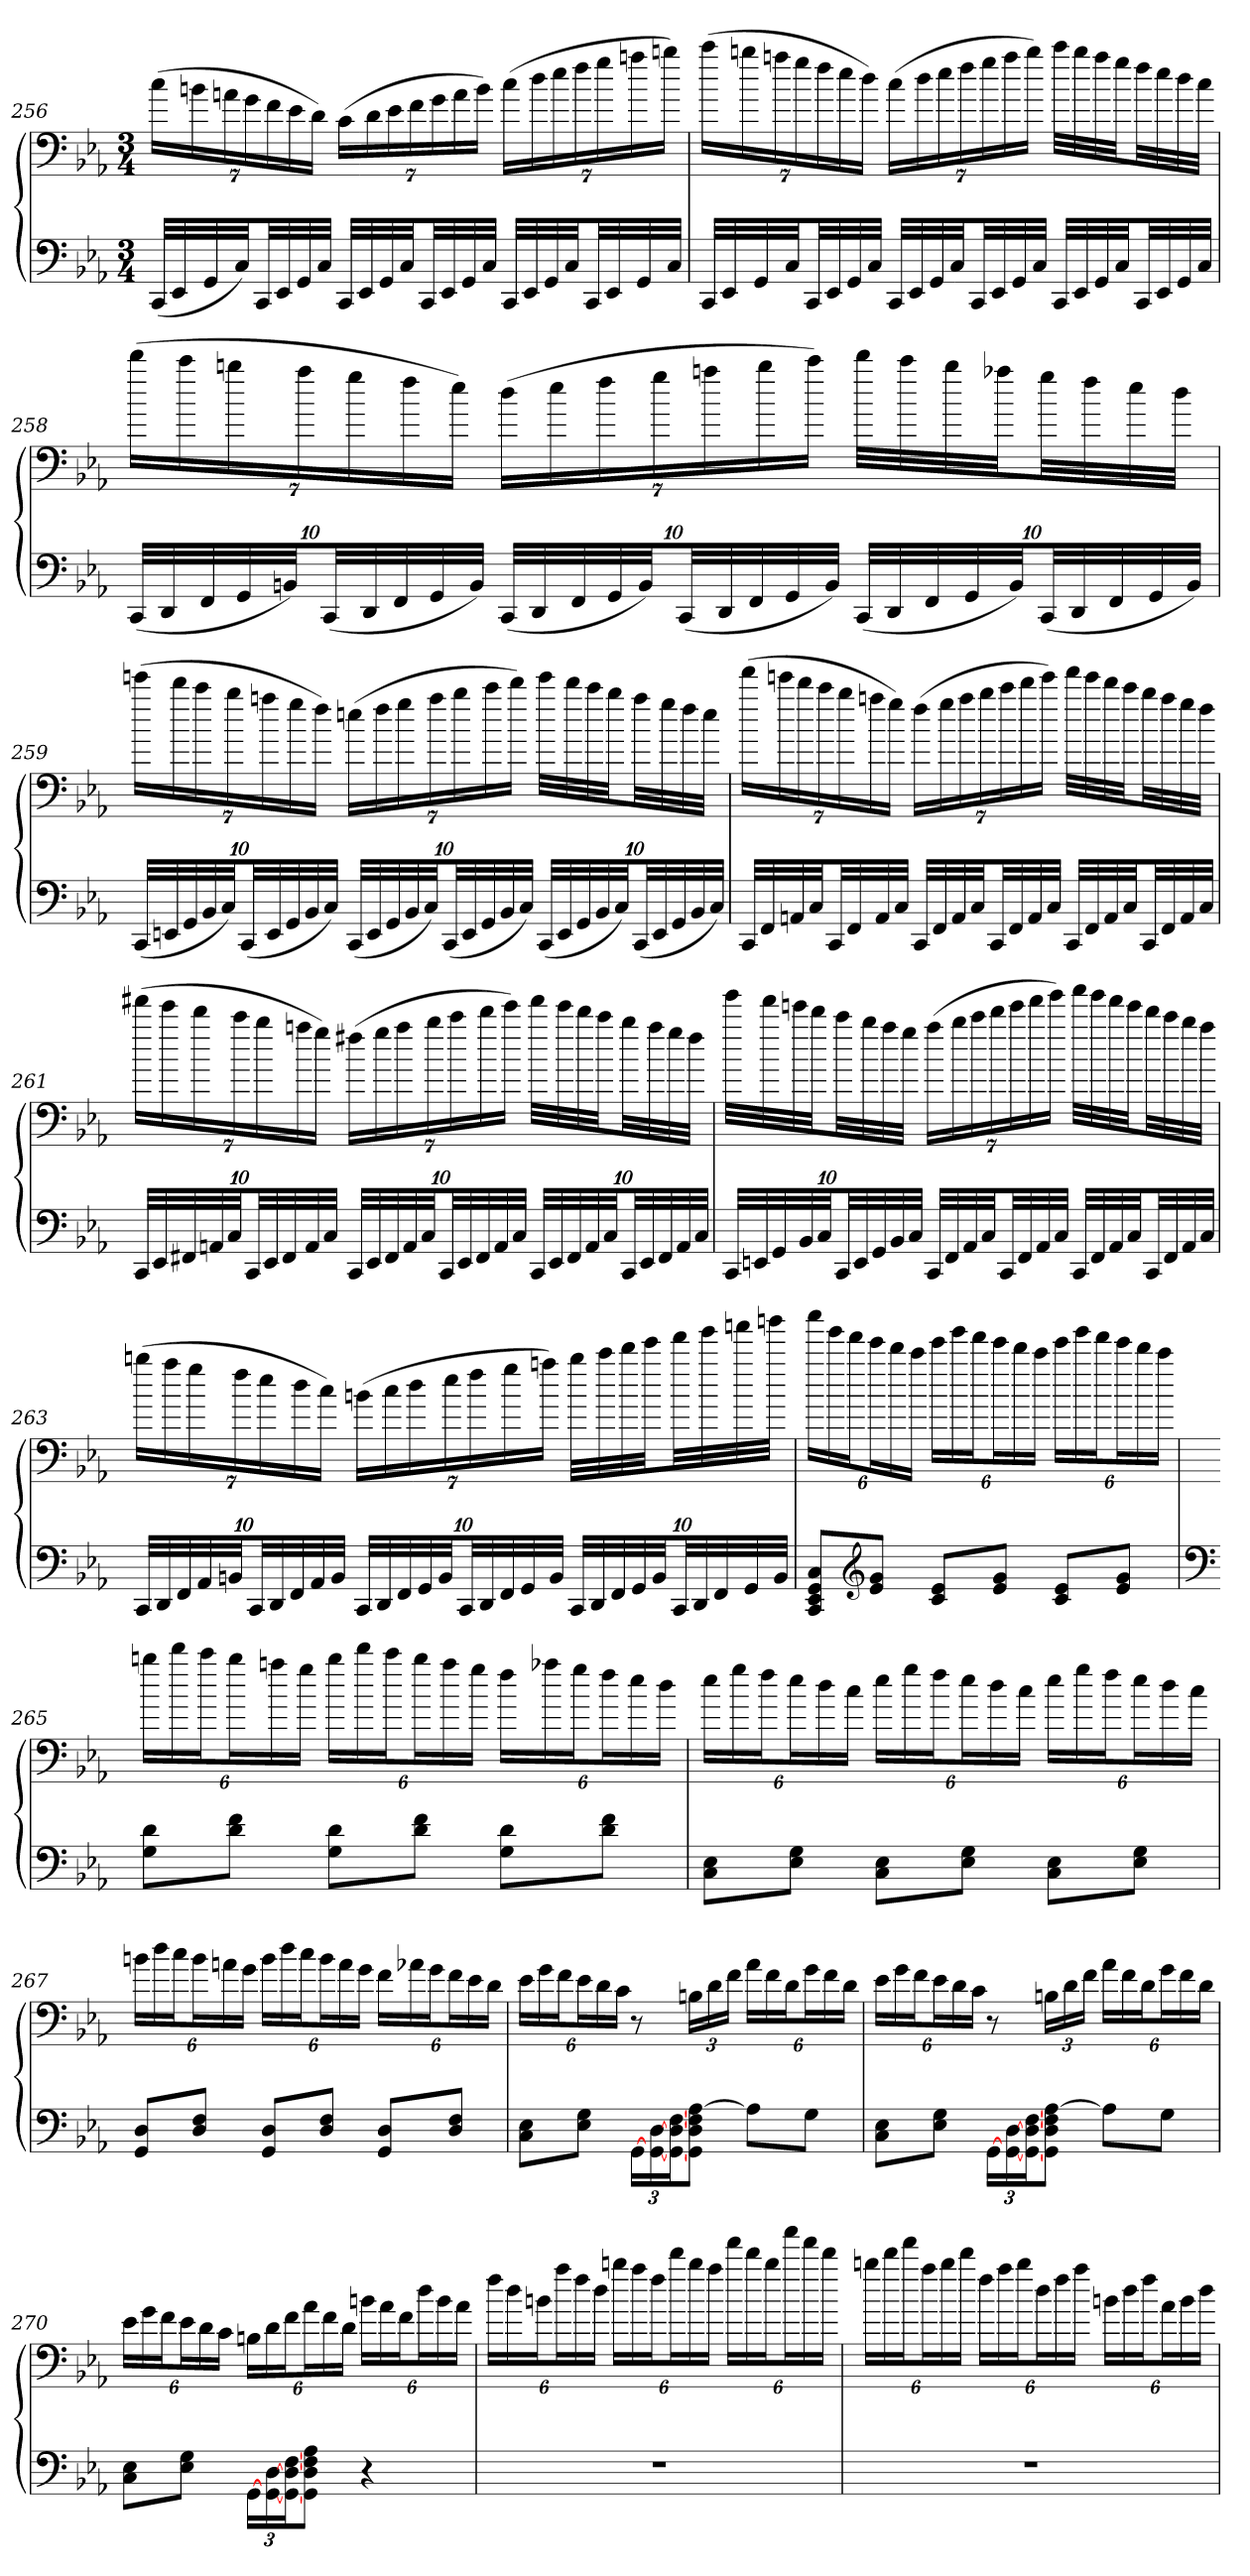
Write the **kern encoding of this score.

**kern	**kern
*part1	*part1
*staff2	*staff1
*clefF4	*clefF4
*k[b-e-a-]	*k[b-e-a-]
*c:	*c:
*M3/4	*M3/4
=256	=256
(32CCLLL	(28ccLL
32EE-	.
.	28bn
32GG	.
.	28an
32CJJ)	.
.	28g
32CCLL	.
.	28f
32EE-	.
.	28e-
32GG	.
.	28dJJ)
32CJJJ	.
32CCLLL	(28cLL
32EE-	.
.	28d
32GG	.
.	28e-
32CJJ	.
.	28f
32CCLL	.
.	28g
32EE-	.
.	28a
32GG	.
.	28bJJ)
32CJJJ	.
32CCLLL	(28ccLL
32EE-	.
.	28dd
32GG	.
.	28ee-
32CJJ	.
.	28ff
32CCLL	.
.	28gg
32EE-	.
.	28aan
32GG	.
.	28bbnJJ)
32CJJJ	.
=257	=257
32CCLLL	(28cccLL
32EE-	.
.	28bbn
32GG	.
.	28aan
32CJJ	.
.	28gg
32CCLL	.
.	28ff
32EE-	.
.	28ee-
32GG	.
.	28ddJJ)
32CJJJ	.
32CCLLL	(28ccLL
32EE-	.
.	28dd
32GG	.
.	28ee-
32CJJ	.
.	28ff
32CCLL	.
.	28gg
32EE-	.
.	28aa
32GG	.
.	28bbJJ)
32CJJJ	.
32CCLLL	32cccLLL
32EE-	32bb
32GG	32aa
32CJJ	32ggJJ
32CCLL	32ffLL
32EE-	32ee-
32GG	32dd
32CJJJ	32ccJJJ
=258	=258
(40CCLLL	(28dddLL
40DD	.
.	28ccc
40FF	.
.	28bbn
40GG	.
40BBnJJ)	.
.	28aa-
(40CCLL	.
.	28gg
40DD	.
40FF	.
.	28ff
40GG	.
.	28ee-JJ)
40BBJJJ)	.
(40CCLLL	(28ddLL
40DD	.
.	28ee-
40FF	.
.	28ff
40GG	.
40BBJJ)	.
.	28gg
(40CCLL	.
.	28aan
40DD	.
40FF	.
.	28bb
40GG	.
.	28cccJJ)
40BBJJJ)	.
(40CCLLL	32dddLLL
40DD	.
.	32ccc
40FF	.
.	32bb
40GG	.
.	32aa-XJJ
40BBJJ)	.
(40CCLL	32ggLL
40DD	.
.	32ff
40FF	.
.	32ee-
40GG	.
.	32ddJJJ
40BBJJJ)	.
=259	=259
(40CCLLL	(28eeenLL
40EEn	.
.	28ddd
40GG	.
.	28ccc
40BB-	.
40CJJ)	.
.	28bb-
(40CCLL	.
.	28aan
40EE	.
40GG	.
.	28gg
40BB-	.
.	28ffJJ)
40CJJJ)	.
(40CCLLL	(28eenLL
40EE	.
.	28ff
40GG	.
.	28gg
40BB-	.
40CJJ)	.
.	28aa
(40CCLL	.
.	28bb-
40EE	.
40GG	.
.	28ccc
40BB-	.
.	28dddJJ)
40CJJJ)	.
(40CCLLL	32eeeLLL
40EE	.
.	32ddd
40GG	.
.	32ccc
40BB-	.
.	32bb-JJ
40CJJ)	.
(40CCLL	32aaLL
40EE	.
.	32gg
40GG	.
.	32ff
40BB-	.
.	32eeJJJ
40CJJJ)	.
=260	=260
32CCLLL	(28fffLL
32FF	.
.	28eeen
32AAn	.
.	28ddd
32CJJ	.
.	28ccc
32CCLL	.
.	28bb-
32FF	.
.	28aan
32AA	.
.	28ggJJ)
32CJJJ	.
32CCLLL	(28ffLL
32FF	.
.	28gg
32AA	.
.	28aa
32CJJ	.
.	28bb-
32CCLL	.
.	28ccc
32FF	.
.	28ddd
32AA	.
.	28eeeJJ)
32CJJJ	.
32CCLLL	32fffLLL
32FF	32eee
32AA	32ddd
32CJJ	32cccJJ
32CCLL	32bb-LL
32FF	32aa
32AA	32gg
32CJJJ	32ffJJJ
=261	=261
40CCLLL	(28fff#XLL
40EE-	.
.	28eee-
40FF#X	.
.	28ddd
40AAn	.
40CJJ	.
.	28ccc
40CCLL	.
.	28bb-
40EE-	.
40FF#	.
.	28aan
40AA	.
.	28ggJJ)
40CJJJ	.
40CCLLL	(28ff#XLL
40EE-	.
.	28gg
40FF#	.
.	28aa
40AA	.
40CJJ	.
.	28bb-
40CCLL	.
.	28ccc
40EE-	.
40FF#	.
.	28ddd
40AA	.
.	28eee-JJ)
40CJJJ	.
40CCLLL	32fff#LLL
40EE-	.
.	32eee-
40FF#	.
.	32ddd
40AA	.
.	32cccJJ
40CJJ	.
40CCLL	32bb-LL
40EE-	.
.	32aa
40FF#	.
.	32gg
40AA	.
.	32ff#JJJ
40CJJJ	.
=262	=262
40CCLLL	32gggLLL
40EEn	.
.	32fff
40GG	.
.	32eeen
40BB-	.
.	32dddJJ
40CJJ	.
40CCLL	32cccLL
40EE	.
.	32bb-
40GG	.
.	32aa-
40BB-	.
.	32ggJJJ
40CJJJ	.
32CCLLL	(28aa-LL
32FF	.
.	28bb-
32AA-	.
.	28ccc
32CJJ	.
.	28ddd
32CCLL	.
.	28eee
32FF	.
.	28fff
32AA-	.
.	28gggJJ)
32CJJJ	.
32CCLLL	32aaa-LLL
32FF	32ggg
32AA-	32fff
32CJJ	32eeeJJ
32CCLL	32dddLL
32FF	32ccc
32AA-	32bb-
32CJJJ	32aa-JJJ
=263	=263
40CCLLL	(28bbnLL
40DD	.
.	28aa-
40FF	.
.	28gg
40AA-	.
40BBnJJ	.
.	28ff
40CCLL	.
.	28ee-
40DD	.
40FF	.
.	28dd
40AA-	.
.	28ccJJ)
40BBJJJ	.
40CCLLL	(28bnLL
40DD	.
.	28cc
40FF	.
.	28dd
40GG	.
40BBJJ	.
.	28ee-
40CCLL	.
.	28ff
40DD	.
40FF	.
.	28gg
40GG	.
.	28aanJJ)
40BBJJJ	.
40CCLLL	32bbLLL
40DD	.
.	32ccc
40FF	.
.	32ddd
40GG	.
.	32eee-JJ
40BBJJ	.
40CCLL	32fffLL
40DD	.
.	32ggg
40FF	.
.	32aaan
40GG	.
.	32bbbnJJJ
40BBJJJ	.
=264	=264
8CC 8EE- 8GG 8CL	24ccccLL
.	24ggg
.	24fffJ
*clefG2	*
8e- 8gJ	24eee-L
.	24ddd
.	24cccJJ
8c 8e-L	24eee-LL
.	24ggg
.	24fffJ
8e- 8gJ	24eee-L
.	24ddd
.	24cccJJ
8c 8e-L	24eee-LL
.	24ggg
.	24fffJ
8e- 8gJ	24eee-L
.	24ddd
.	24cccJJ
=265	=265
*clefF4	*
8G 8dL	24bbnLL
.	24ddd
.	24cccJ
8d 8fJ	24bbL
.	24aan
.	24ggJJ
8G 8dL	24bbLL
.	24ddd
.	24cccJ
8d 8fJ	24bbL
.	24aa
.	24ggJJ
8G 8dL	24ffLL
.	24aa-X
.	24ggJ
8d 8fJ	24ffL
.	24ee-
.	24ddJJ
=266	=266
8C 8E-L	24ee-LL
.	24gg
.	24ffJ
8E- 8GJ	24ee-L
.	24dd
.	24ccJJ
8C 8E-L	24ee-LL
.	24gg
.	24ffJ
8E- 8GJ	24ee-L
.	24dd
.	24ccJJ
8C 8E-L	24ee-LL
.	24gg
.	24ffJ
8E- 8GJ	24ee-L
.	24dd
.	24ccJJ
=267	=267
8GG 8DL	24bnLL
.	24dd
.	24ccJ
8D 8FJ	24bL
.	24an
.	24gJJ
8GG 8DL	24bLL
.	24dd
.	24ccJ
8D 8FJ	24bL
.	24a
.	24gJJ
8GG 8DL	24fLL
.	24a-X
.	24gJ
8D 8FJ	24fL
.	24e-
.	24dJJ
=268	=268
8C 8E-L	24e-LL
.	24g
.	24fJ
8E- 8GJ	24e-L
.	24d
.	24cJJ
[24GGLL	8r
[24GG [24D	.
[24GG [24D [24FJ	.
8GG 8D 8F [8A-J	24BnLL
.	24d
.	24fJJ
8A-L]	24a-LL
.	24f
.	24dJ
8GJ	24gL
.	24f
.	24dJJ
=269	=269
8C 8E-L	24e-LL
.	24g
.	24fJ
8E- 8GJ	24e-L
.	24d
.	24cJJ
[24GGLL	8r
[24GG [24D	.
[24GG [24D [24FJ	.
8GG 8D 8F [8A-J	24BnLL
.	24d
.	24fJJ
8A-L]	24a-LL
.	24f
.	24dJ
8GJ	24gL
.	24f
.	24dJJ
=270	=270
8C 8E-L	24e-LL
.	24g
.	24fJ
8E- 8GJ	24e-L
.	24d
.	24cJJ
[24GGLL	24BnLL
[24GG [24D	24d
[24GG [24D [24FJ	24fJ
8GG 8D 8F 8A-J	24a-L
.	24f
.	24dJJ
4r	24bnLL
.	24a-
.	24fJ
.	24ddL
.	24b
.	24a-JJ
=271	=271
2.r	24ffLL
.	24dd
.	24bnJ
.	24aa-L
.	24ff
.	24ddJJ
.	24bbnLL
.	24aa-
.	24ffJ
.	24dddL
.	24bb
.	24aa-JJ
.	24fffLL
.	24ddd
.	24bbJ
.	24aaa-L
.	24fff
.	24dddJJ
=272	=272
2.r	24bbnLL
.	24ddd
.	24fffJ
.	24aa-L
.	24bb
.	24dddJJ
.	24ffLL
.	24aa-
.	24bbJ
.	24ddL
.	24ff
.	24aa-JJ
.	24bnLL
.	24dd
.	24ffJ
.	24a-L
.	24b
.	24ddJJ
=	=
*-	*-
